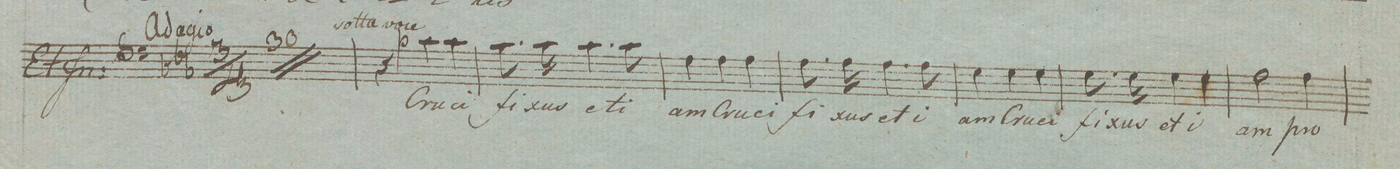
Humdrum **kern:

**kern	**text	**dynam
*I"Basso. Tutti i Solo	*	*
*clefF4	*	*
*k[b-e-a-]	*	*
*met(c|)	*	*
*M3/4	*	*
2.r	.	.
=68	=68	=68
2.r	.	.
=69	=69	=69
2.r	.	.
=70	=70	=70
2.r	.	.
=71	=71	=71
2.r	.	.
=72	=72	=72
2.r	.	.
=73	=73	=73
2.r	.	.
=74	=74	=74
2.r	.	.
=75	=75	=75
2.r	.	.
=76	=76	=76
2.r	.	.
=77	=77	=77
2.r	.	.
=78	=78	=78
2.r	.	.
=79	=79	=79
2.r	.	.
=80	=80	=80
2.r	.	.
=81	=81	=81
2.r	.	.
=82	=82	=82
2.r	.	.
=83	=83	=83
2.r	.	.
=84	=84	=84
2.r	.	.
=85	=85	=85
2.r	.	.
=86	=86	=86
2.r	.	.
=87	=87	=87
2.r	.	.
=88	=88	=88
2.r	.	.
=89	=89	=89
2.r	.	.
=90	=90	=90
2.r	.	.
=91	=91	=91
2.r	.	.
=92	=92	=92
2.r	.	.
=93	=93	=93
2.r	.	.
=94	=94	=94
2.r	.	.
=95	=95	=95
2.r	.	.
=96	=96	=96
2.r	.	.
=97	=97	=97
4r	.	.
.	.	p
4c\	Cru-	.
4c\	-ci-	.
=98	=98	=98
8.c\	-fi-	.
16c\	-xus	.
4.c\	e-	.
8c\	-ti-	.
=99	=99	=99
4A-\	-am	.
4A-\	Cru-	.
4A-\	-ci-	.
=100	=100	=100
8.A-\	-fi-	.
16A-\	-xus	.
4A-\	e-	.
4A-\	-ti-	.
=101	=101	=101
4G\	-am	.
4G\	Cru-	.
4G\	-ci-	.
=102	=102	=102
8.G\	-fi-	.
16G\	-xus	.
4G\	e-	.
4G\	-ti-	.
=103	=103	=103
2A-\	-am	.
4A-\	pro	.
=104	=104	=104
*-	*-	*-
